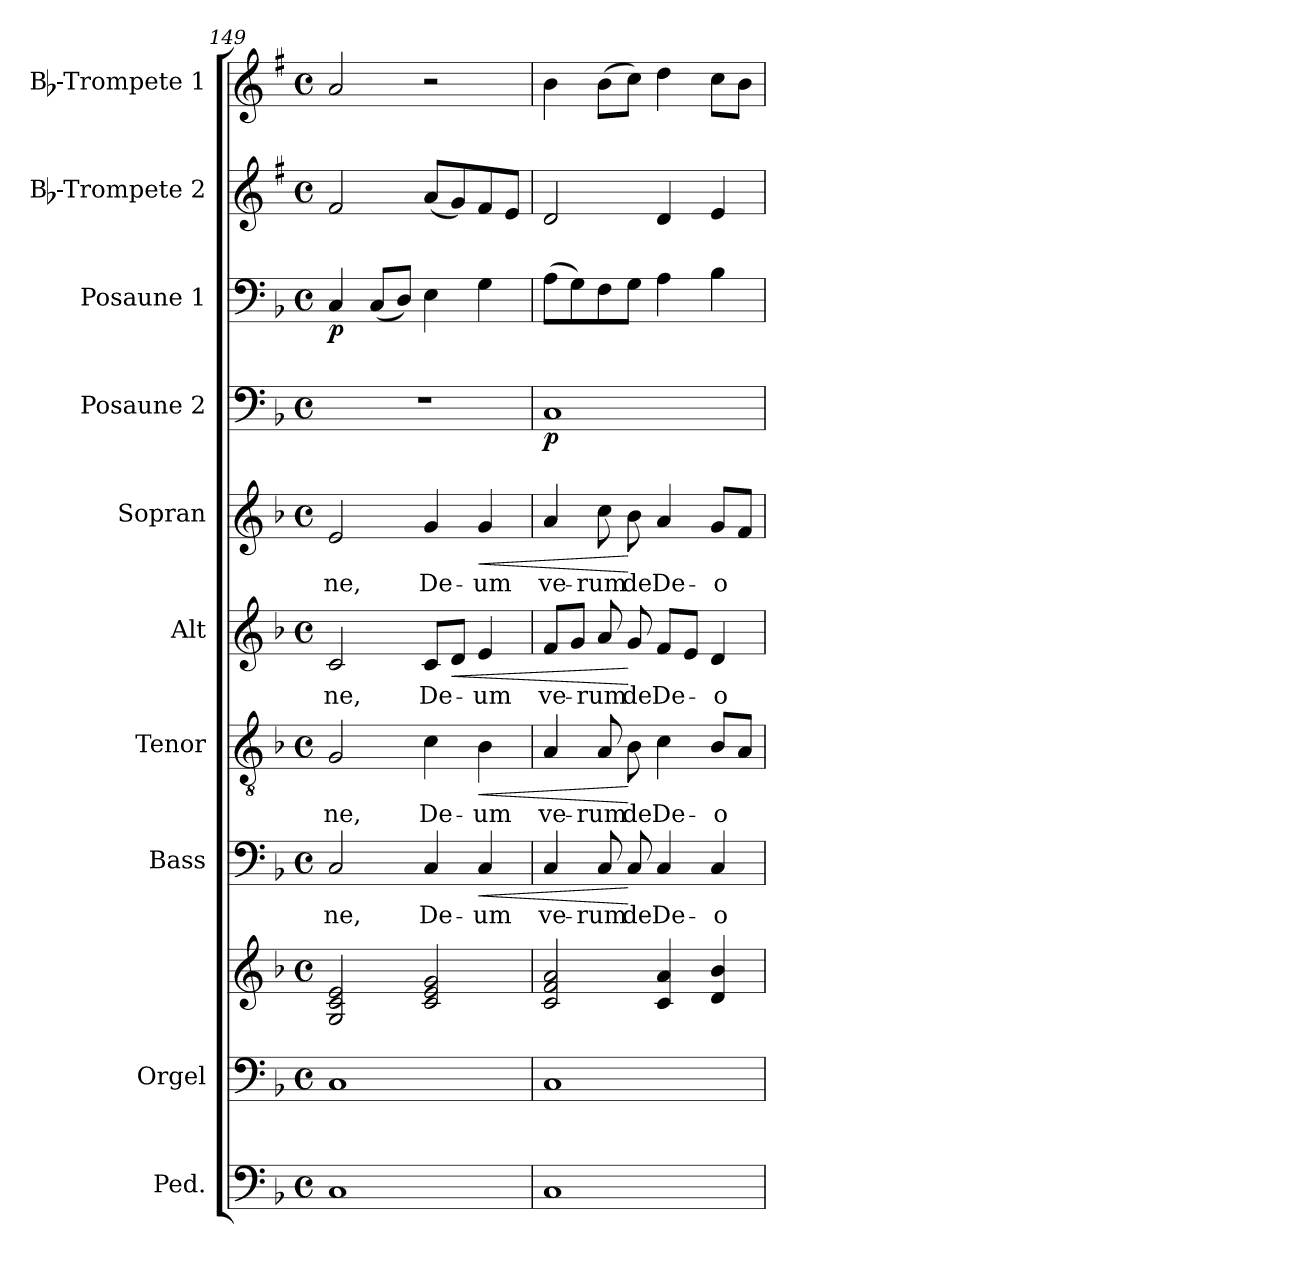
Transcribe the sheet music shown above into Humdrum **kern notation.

**kern	**kern	**kern	**kern	**text	**dynam	**kern	**text	**dynam	**kern	**text	**dynam	**kern	**text	**dynam	**kern	**dynam	**kern	**dynam	**kern	**kern
*part10	*part9	*part9	*part8	*part8	*part8	*part7	*part7	*part7	*part6	*part6	*part6	*part5	*part5	*part5	*part4	*part4	*part3	*part3	*part2	*part1
*staff11	*staff10	*staff9	*staff8	*staff8	*staff8	*staff7	*staff7	*staff7	*staff6	*staff6	*staff6	*staff5	*staff5	*staff5	*staff4	*staff4	*staff3	*staff3	*staff2	*staff1
*I"Ped.	*I"Orgel	*	*I"Bass	*	*	*I"Tenor	*	*	*I"Alt	*	*	*I"Sopran	*	*	*I"Posaune 2	*	*I"Posaune 1	*	*I"Bb-Trompete 2	*I"Bb-Trompete 1
*	*I'Org.	*	*I'B.	*	*	*I'T.	*	*	*I'A.	*	*	*I'S.	*	*	*I'Pos. 2	*	*I'Pos. 1	*	*I'Bb Trp. 2	*I'Bb Trp. 1
*clefF4	*clefF4	*clefG2	*clefF4	*	*	*clefGv2	*	*	*clefG2	*	*	*clefG2	*	*	*clefF4	*	*clefF4	*	*clefG2	*clefG2
*ITrd7c12	*	*	*	*	*	*	*	*	*	*	*	*	*	*	*	*	*	*	*ITrd1c2	*ITrd1c2
*k[b-]	*k[b-]	*k[b-]	*k[b-]	*	*	*k[b-]	*	*	*k[b-]	*	*	*k[b-]	*	*	*k[b-]	*	*k[b-]	*	*k[b-]	*k[b-]
*F:	*F:	*F:	*F:	*	*	*F:	*	*	*F:	*	*	*F:	*	*	*F:	*	*F:	*	*F:	*F:
*M4/4	*M4/4	*M4/4	*M4/4	*	*	*M4/4	*	*	*M4/4	*	*	*M4/4	*	*	*M4/4	*	*M4/4	*	*M4/4	*M4/4
*met(c)	*met(c)	*met(c)	*met(c)	*	*	*met(c)	*	*	*met(c)	*	*	*met(c)	*	*	*met(c)	*	*met(c)	*	*met(c)	*met(c)
=149	=149	=149	=149	=149	=149	=149	=149	=149	=149	=149	=149	=149	=149	=149	=149	=149	=149	=149	=149	=149
!	!	!	!	!LO:LY:b	!	!	!LO:LY:b	!	!	!LO:LY:b	!	!	!LO:LY:b	!	!	!	!	!LO:DY:b	!	!
1CC	1C	2G/ 2c/ 2e/	2C/	-ne,	.	2G/	-ne,	.	2c/	-ne,	.	2e/	-ne,	.	1r	.	4C/	p	2e/	2g/
.	.	.	.	.	.	.	.	.	.	.	.	.	.	.	.	.	(<8C/L	.	.	.
.	.	.	.	.	.	.	.	.	.	.	.	.	.	.	.	.	8D/J)	.	.	.
!	!	!	!	!LO:LY:b	!	!	!LO:LY:b	!	!	!LO:LY:b	!	!	!LO:LY:b	!	!	!	!	!	!	!
.	.	2c/ 2e/ 2g/	4C/	De-	.	4c\	De-	.	8c/L	De-	.	4g/	De-	.	.	.	4E\	.	(<8g/L	2r
!	!	!	!	!	!	!	!	!	!	!	!LO:HP:b	!	!	!	!	!	!	!	!	!
.	.	.	.	.	.	.	.	.	8d/J	.	<	.	.	.	.	.	.	.	8f/)	.
!	!	!	!	!LO:LY:b	!LO:HP:b	!	!LO:LY:b	!LO:HP:b	!	!LO:LY:b	!	!	!LO:LY:b	!LO:HP:b	!	!	!	!	!	!
.	.	.	4C/	-um	<	4B-\	-um	<	4e/	-um	.	4g/	-um	<	.	.	4G\	.	8e/	.
.	.	.	.	.	.	.	.	.	.	.	.	.	.	.	.	.	.	.	8d/J	.
=150	=150	=150	=150	=150	=150	=150	=150	=150	=150	=150	=150	=150	=150	=150	=150	=150	=150	=150	=150	=150
!	!	!	!	!LO:LY:b	!	!	!LO:LY:b	!	!	!LO:LY:b	!	!	!LO:LY:b	!	!	!LO:DY:b	!	!	!	!
1CC	1C	2c/ 2f/ 2a/	4C/	ve-	.	4A/	ve-	.	8f/L	ve-	.	4a/	ve-	.	1C	p	(>8A\L	.	2c/	4a\
.	.	.	.	.	.	.	.	.	8g/J	.	.	.	.	.	.	.	8G\)	.	.	.
!	!	!	!	!LO:LY:b	!	!	!LO:LY:b	!	!	!LO:LY:b	!	!	!LO:LY:b	!	!	!	!	!	!	!
.	.	.	8C/	-rum	.	8A/	-rum	.	8a/	-rum	.	8cc\	-rum	.	.	.	8F\	.	.	(>8a\L
!	!	!	!	!LO:LY:b	!	!	!LO:LY:b	!	!	!LO:LY:b	!	!	!LO:LY:b	!	!	!	!	!	!	!
.	.	.	8C/	de	[	8B-\	de	[	8g/	de	[	8b-\	de	[	.	.	8G\J	.	.	8b-\J)
!	!	!	!	!LO:LY:b	!	!	!LO:LY:b	!	!	!LO:LY:b	!	!	!LO:LY:b	!	!	!	!	!	!	!
.	.	4c/ 4a/	4C/	De-	.	4c\	De-	.	8f/L	De-	.	4a/	De-	.	.	.	4A\	.	4c/	4cc\
.	.	.	.	.	.	.	.	.	8e/J	.	.	.	.	.	.	.	.	.	.	.
!	!	!	!	!LO:LY:b	!	!	!LO:LY:b	!	!	!LO:LY:b	!	!	!LO:LY:b	!	!	!	!	!	!	!
.	.	4d/ 4b-/	4C/	-o	.	8B-/L	-o	.	4d/	-o	.	8g/L	-o	.	.	.	4B-\	.	4d/	8b-\L
.	.	.	.	.	.	8A/J	.	.	.	.	.	8f/J	.	.	.	.	.	.	.	8a\J
=	=	=	=	=	=	=	=	=	=	=	=	=	=	=	=	=	=	=	=	=
*-	*-	*-	*-	*-	*-	*-	*-	*-	*-	*-	*-	*-	*-	*-	*-	*-	*-	*-	*-	*-
